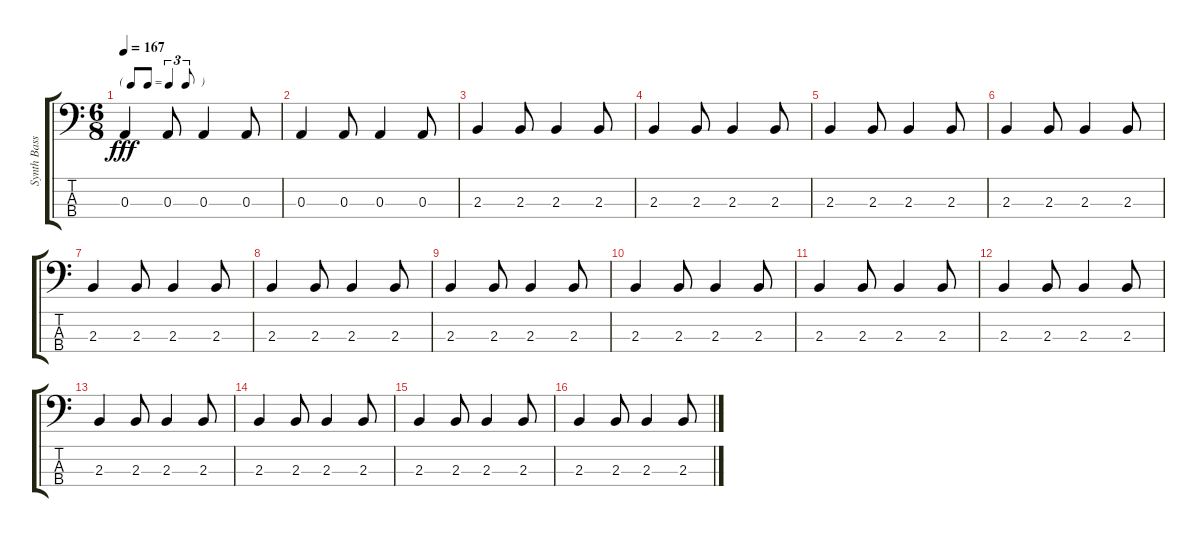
\track ("Synth Bass 2 RC" "Synth Bass") {instrument synthbass2}
\staff {score tabs}
\tuning (G2 D2 A1 E1) {hide}
\ts (6 8)
\tf triplet8th
\tempo 167
\clef f4
\ks c
0.3.4{dy fff} 0.3.8 0.3.4 0.3.8 |
0.3.4 0.3.8 0.3.4 0.3.8 |
2.3.4 2.3.8 2.3.4 2.3.8 |
2.3.4 2.3.8 2.3.4 2.3.8 |
2.3.4 2.3.8 2.3.4 2.3.8 |
2.3.4 2.3.8 2.3.4 2.3.8 |
2.3.4 2.3.8 2.3.4 2.3.8 |
2.3.4 2.3.8 2.3.4 2.3.8 |
2.3.4 2.3.8 2.3.4 2.3.8 |
2.3.4 2.3.8 2.3.4 2.3.8 |
2.3.4 2.3.8 2.3.4 2.3.8 |
2.3.4 2.3.8 2.3.4 2.3.8 |
2.3.4 2.3.8 2.3.4 2.3.8 |
2.3.4 2.3.8 2.3.4 2.3.8 |
2.3.4 2.3.8 2.3.4 2.3.8 |
2.3.4 2.3.8 2.3.4 2.3.8
